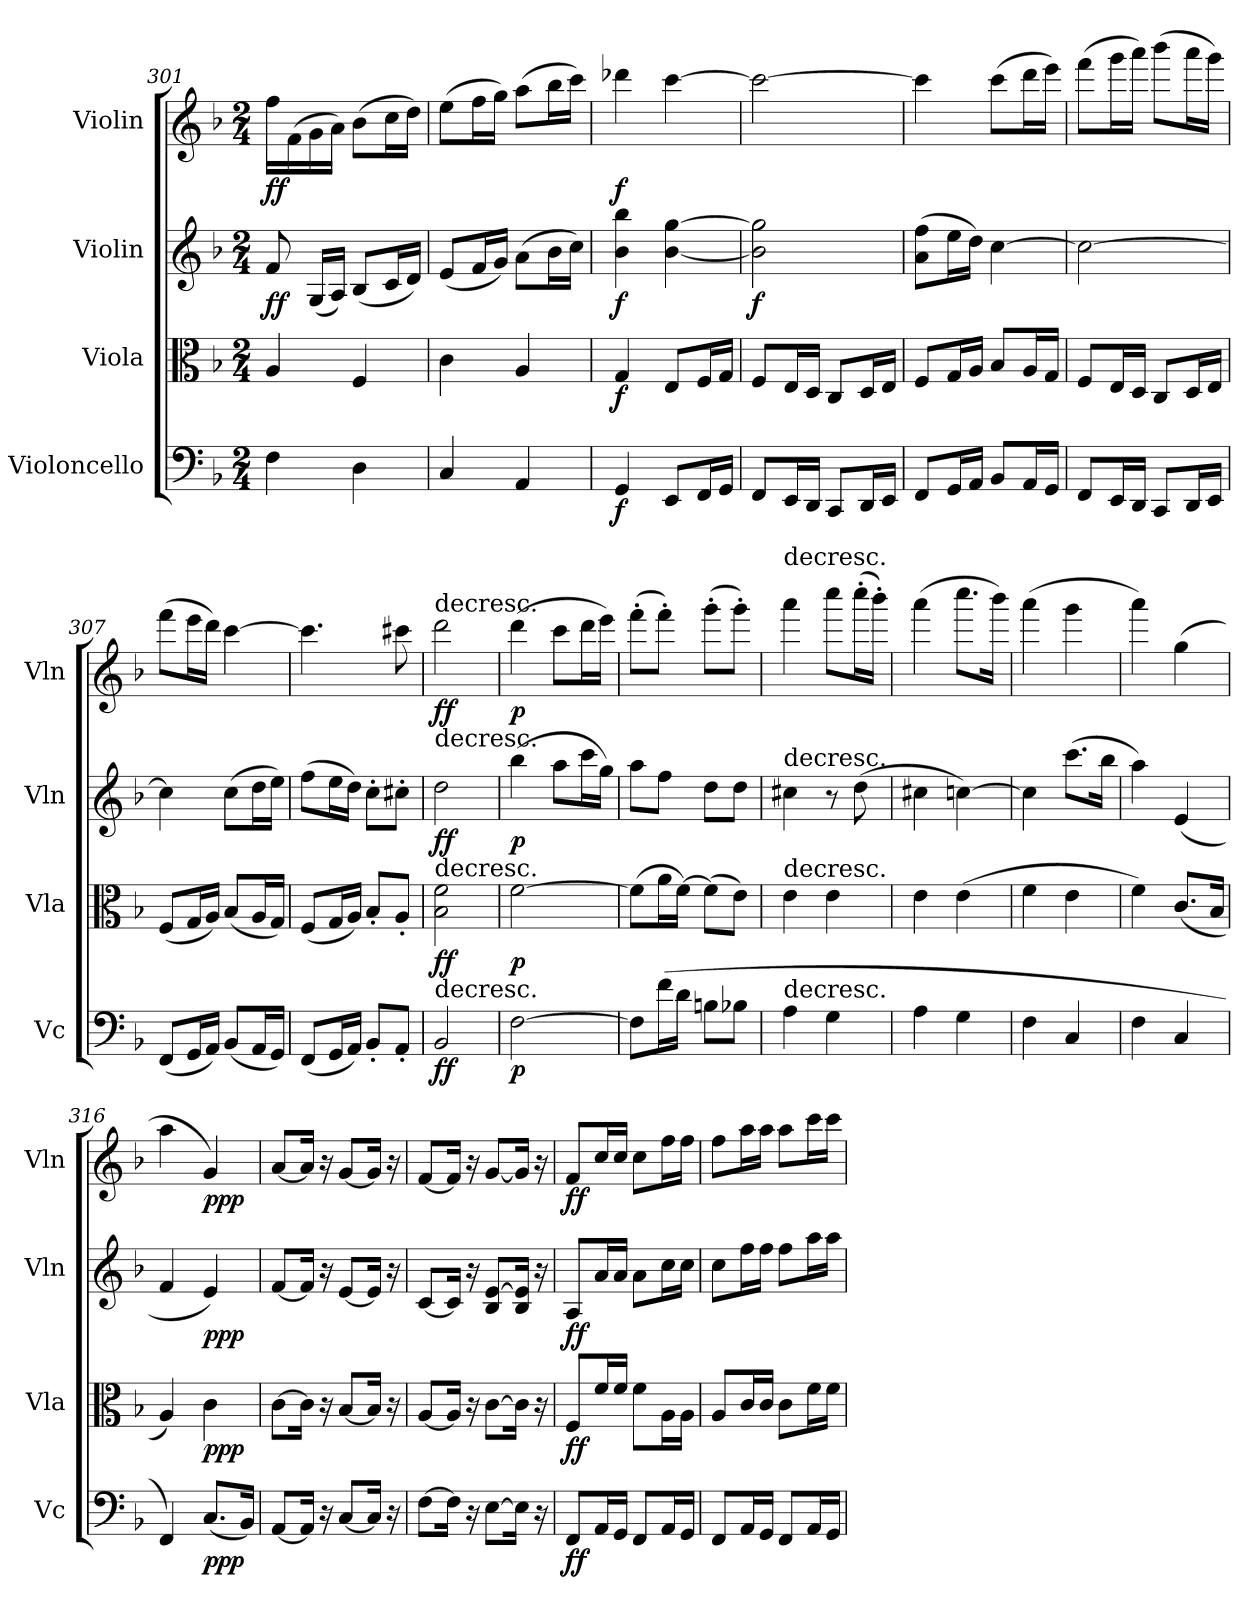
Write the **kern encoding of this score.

**kern	**dynam	**kern	**dynam	**kern	**dynam	**kern	**dynam
*part4	*part4	*part3	*part3	*part2	*part2	*part1	*part1
*staff4	*staff4	*staff3	*staff3	*staff2	*staff2	*staff1	*staff1
*I"Violoncello	*	*I"Viola	*	*I"Violin	*	*I"Violin	*
*I'Vc	*	*I'Vla	*	*I'Vln	*	*I'Vln	*
*clefF4	*	*clefC3	*	*clefG2	*	*clefG2	*
*k[b-]	*	*k[b-]	*	*k[b-]	*	*k[b-]	*
*M2/4	*	*M2/4	*	*M2/4	*	*M2/4	*
=301	=301	=301	=301	=301	=301	=301	=301
4F\	.	4A/	.	8f/	ff	16ff\LL	ff
.	.	.	.	.	.	(16f\	.
.	.	.	.	(16G/LL	.	16g\	.
.	.	.	.	16A/JJ)	.	16a\JJ)	.
4D\	.	4F/	.	(8B-/L	.	(8b-\L	.
.	.	.	.	16c/L	.	16cc\L	.
.	.	.	.	16d/JJ)	.	16dd\JJ)	.
=302	=302	=302	=302	=302	=302	=302	=302
4C/	.	4c\	.	(8e/L	.	(8ee\L	.
.	.	.	.	16f/L	.	16ff\L	.
.	.	.	.	16g/JJ)	.	16gg\JJ)	.
4AA/	.	4A/	.	(8a\L	.	(8aa\L	.
.	.	.	.	16b-\L	.	16bb-\L	.
.	.	.	.	16cc\JJ)	.	16ccc\JJ)	.
=303	=303	=303	=303	=303	=303	=303	=303
4GG/	f	4G/	f	4b-\ 4bb-\	f	4ddd-X\	f
8EE/L	.	8E/L	.	[4b-\ [4gg\	.	[4ccc\	.
16FF/L	.	16F/L	.	.	.	.	.
16GG/JJ	.	16G/JJ	.	.	.	.	.
=304	=304	=304	=304	=304	=304	=304	=304
8FF/L	.	8F/L	.	2b-]\ 2gg]\	f	2ccc\_	.
16EE/L	.	16E/L	.	.	.	.	.
16DD/JJ	.	16D/JJ	.	.	.	.	.
8CC/L	.	8C/L	.	.	.	.	.
16DD/L	.	16D/L	.	.	.	.	.
16EE/JJ	.	16E/JJ	.	.	.	.	.
=305	=305	=305	=305	=305	=305	=305	=305
8FF/L	.	8F/L	.	(8a\ 8ff\L	.	4ccc\]	.
16GG/L	.	16G/L	.	16ee\L	.	.	.
16AA/JJ	.	16A/JJ	.	16dd\JJ)	.	.	.
8BB-/L	.	8B-/L	.	[4cc\	.	(8ccc\L	.
16AA/L	.	16A/L	.	.	.	16ddd\L	.
16GG/JJ	.	16G/JJ	.	.	.	16eee\JJ)	.
=306	=306	=306	=306	=306	=306	=306	=306
8FF/L	.	8F/L	.	2cc\_	.	(8fff\L	.
16EE/L	.	16E/L	.	.	.	16ggg\L	.
16DD/JJ	.	16D/JJ	.	.	.	16aaa\JJ)	.
8CC/L	.	8C/L	.	.	.	(8bbb-\L	.
16DD/L	.	16D/L	.	.	.	16aaa\L	.
16EE/JJ	.	16E/JJ	.	.	.	16ggg\JJ)	.
=307	=307	=307	=307	=307	=307	=307	=307
(8FF/L	.	(8F/L	.	4cc\]	.	(8fff\L	.
16GG/L	.	16G/L	.	.	.	16eee\L	.
16AA/JJ)	.	16A/JJ)	.	.	.	16ddd\JJ)	.
(8BB-/L	.	(8B-/L	.	(8cc\L	.	[4ccc\	.
16AA/L	.	16A/L	.	16dd\L	.	.	.
16GG/JJ)	.	16G/JJ)	.	16ee\JJ)	.	.	.
=308	=308	=308	=308	=308	=308	=308	=308
(8FF/L	.	(8F/L	.	(8ff\L	.	4.ccc\]	.
16GG/L	.	16G/L	.	16ee\L	.	.	.
16AA/JJ)	.	16A/JJ)	.	16dd\JJ)	.	.	.
8BB-'/L	.	8B-'/L	.	8cc'\L	.	.	.
8AA'/J	.	8A'/J	.	8cc#X'\J	.	8ccc#X\	.
=309	=309	=309	=309	=309	=309	=309	=309
*	*	*	*	*	*	*MM40	*
!	!	!	!	!	!	!LO:TX:t=decresc.	!
!	!	!	!	!LO:TX:t=decresc.	!	!	!
!	!	!LO:TX:t=decresc.	!	!	!	!	!
!LO:TX:t=decresc.	!	!	!	!	!	!	!
2BB-/	ff	2B-\ 2f\	ff	2dd\	ff	2ddd\	ff
=310	=310	=310	=310	=310	=310	=310	=310
[2F\	p	[2f\	p	(4bb-\	p	(4ddd\	p
.	.	.	.	8aa\L	.	8ccc\L	.
.	.	.	.	16ccc\L	.	16ddd\L	.
.	.	.	.	16gg\JJ)	.	16eee\JJ)	.
=311	=311	=311	=311	=311	=311	=311	=311
8F\L]	.	(8f\L]	.	8aa\L	.	(8fff'\L	.
(16f\L	.	16a\L	.	8ff\J	.	8fff'\J)	.
16d\JJ	.	[16f\JJ)	.	.	.	.	.
8Bn\L	.	(8f\L]	.	8dd\L	.	(8ggg'\L	.
8B-X\J	.	8e\J)	.	8dd\J	.	8ggg'\J)	.
=312	=312	=312	=312	=312	=312	=312	=312
!	!	!	!	!	!	!LO:TX:t=decresc.	!
!	!	!	!	!LO:TX:t=decresc.	!	!	!
!	!	!LO:TX:t=decresc.	!	!	!	!	!
!LO:TX:t=decresc.	!	!	!	!	!	!	!
4A\	.	4e\	.	4cc#X\	.	4aaa\	.
4G\	.	4e\	.	8r	.	8cccc\L	.
.	.	.	.	(8dd\	.	(16cccc'\L	.
.	.	.	.	.	.	16bbb-'\JJ)	.
=313	=313	=313	=313	=313	=313	=313	=313
4A\	.	4e\	.	4cc#X\	.	(4aaa\	.
4G\	.	(4e\	.	[4ccn\)	.	8.cccc\L	.
.	.	.	.	.	.	16bbb-\Jk)	.
=314	=314	=314	=314	=314	=314	=314	=314
4F\	.	4f\	.	4cc\]	.	(4aaa\	.
4C/	.	4e\	.	(8.ccc\L	.	4ggg\	.
.	.	.	.	16bb-\Jk	.	.	.
=315	=315	=315	=315	=315	=315	=315	=315
4F\	.	4f\)	.	4aa\)	.	4aaa\)	.
4C/	.	(8.c/L	.	(4e/	.	(4gg\	.
.	.	16B-/Jk	.	.	.	.	.
=316	=316	=316	=316	=316	=316	=316	=316
4FF/)	.	4A/)	.	4f/	.	4aa\	.
(8.C/L	ppp	4c\	ppp	4e/)	ppp	4g/)	ppp
16BB-/Jk)	.	.	.	.	.	.	.
=317	=317	=317	=317	=317	=317	=317	=317
[8AA/L	.	[8c\L	.	[8f/L	.	[8a/L	.
16AA/Jk]	.	16c\Jk]	.	16f/Jk]	.	16a/Jk]	.
16r	.	16r	.	16r	.	16r	.
[8C/L	.	[8B-/L	.	[8e/L	.	[8g/L	.
16C/Jk]	.	16B-/Jk]	.	16e/Jk]	.	16g/Jk]	.
16r	.	16r	.	16r	.	16r	.
=318	=318	=318	=318	=318	=318	=318	=318
[8F\L	.	[8A/L	.	[8c/L	.	[8f/L	.
16F\Jk]	.	16A/Jk]	.	16c/Jk]	.	16f/Jk]	.
16r	.	16r	.	16r	.	16r	.
[8E\L	.	[8c\L	.	8B-/ [8e/L	.	[8g/L	.
16E\Jk]	.	16c\Jk]	.	16B-/ 16e]/Jk	.	16g/Jk]	.
16r	.	16r	.	16r	.	16r	.
=319	=319	=319	=319	=319	=319	=319	=319
*	*	*	*	*	*	*MM180	*
8FF/L	ff	8F/L	ff	8A/L	ff	8f/L	ff
16AA/L	.	16f/L	.	16a/L	.	16cc/L	.
16GG/JJ	.	16f/JJ	.	16a/JJ	.	16cc/JJ	.
8FF/L	.	8f\L	.	8a\L	.	8cc\L	.
16AA/L	.	16A\L	.	16cc\L	.	16ff\L	.
16GG/JJ	.	16A\JJ	.	16cc\JJ	.	16ff\JJ	.
=320	=320	=320	=320	=320	=320	=320	=320
8FF/L	.	8A/L	.	8cc\L	.	8ff\L	.
16AA/L	.	16c/L	.	16ff\L	.	16aa\L	.
16GG/JJ	.	16c/JJ	.	16ff\JJ	.	16aa\JJ	.
8FF/L	.	8c\L	.	8ff\L	.	8aa\L	.
16AA/L	.	16f\L	.	16aa\L	.	16ccc\L	.
16GG/JJ	.	16f\JJ	.	16aa\JJ	.	16ccc\JJ	.
=	=	=	=	=	=	=	=
*-	*-	*-	*-	*-	*-	*-	*-
